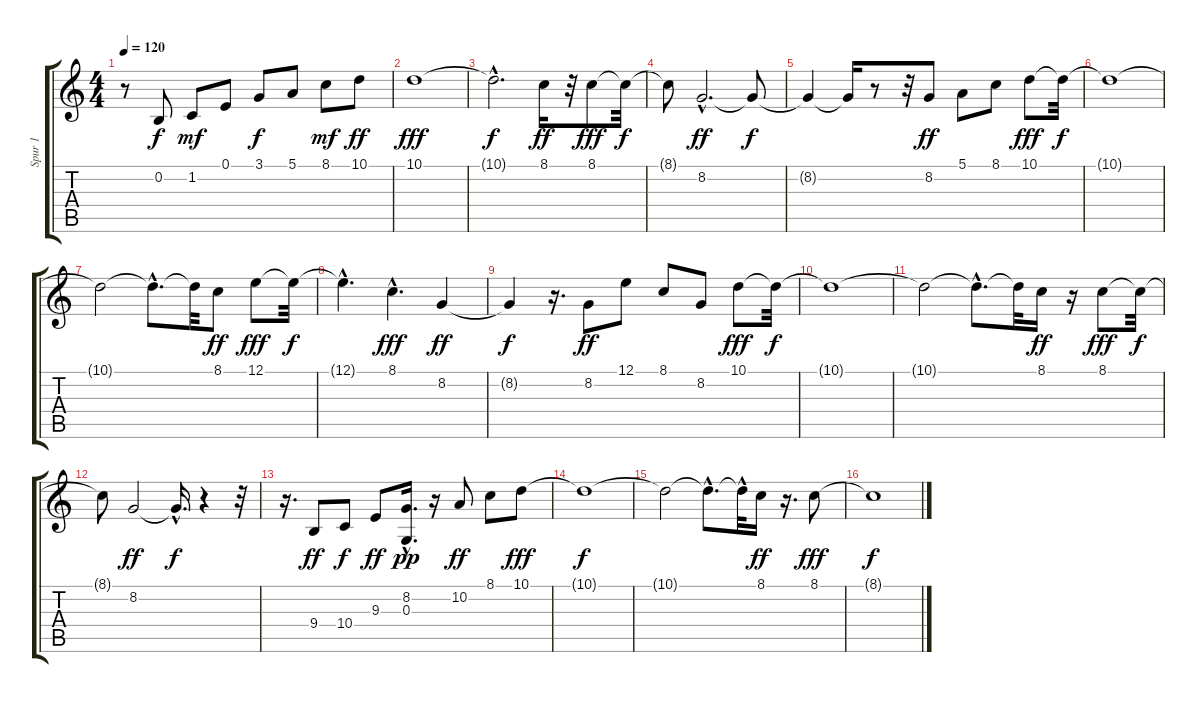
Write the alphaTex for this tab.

\track ("Spur 1" "Spur 1") {instrument flute}
\staff {score tabs}
\tuning (E4 B3 G3 D3 A2 E2) {hide}
\ts (4 4)
\tempo 120
\clef g2
\ks c
r.8{dy f instrument flute} 0.2.8 1.2.8{dy mf} 0.1.8 3.1.8{dy f} 5.1.8 8.1.8{dy mf} 10.1.8{dy ff} |
10.1.1{dy fff} |
10.1{hac t}.2{d dy f} 8.1.16{dy ff} r.32 8.1.8{dy fff} 8.1{t}.32{dy f} |
8.1{t}.8 8.2{hac}.2{d dy ff} 8.2{t}.8{dy f} |
8.2{t}.4 8.2{t}.16 r.8 r.32 8.2.8{dy ff} 5.1.8 8.1.8 10.1.8{dy fff} 10.1{t}.32{dy f} |
10.1{t}.1 |
10.1{t}.2 10.1{hac t}.8{d} 10.1{t}.32 8.1.8{dy ff} 12.1.8{dy fff} 12.1{t}.32{dy f} |
12.1{hac t}.4{d} 8.1{hac}.4{d dy fff} 8.2.4{dy ff} |
8.2{t}.4{dy f} r.16{d} 8.2.8{dy ff} 12.1.8 8.1.8 8.2.8 10.1.8{dy fff} 10.1{t}.32{dy f} |
10.1{t}.1 |
10.1{t}.2 10.1{hac t}.8{d} 10.1{t}.32 8.1.16{dy ff} r.16 8.1.8{dy fff} 8.1{t}.32{dy f} |
8.1{t}.8 8.2.2{dy ff} 8.2{hac t}.16{d dy f} r.4 r.32 |
r.16{d} 9.4.8{dy ff} 10.4.8{dy f} 9.3.8{dy ff} (8.2{hac} 0.3).16{d dy pp} r.16 10.2.8{dy ff} 8.1.8 10.1.8{dy fff} |
10.1{t}.1{dy f} |
10.1{t}.2 10.1{hac t}.8{d} 10.1{hac t}.32 8.1.16{dy ff} r.16{d} 8.1.8{dy fff} |
8.1{t}.1{dy f}
